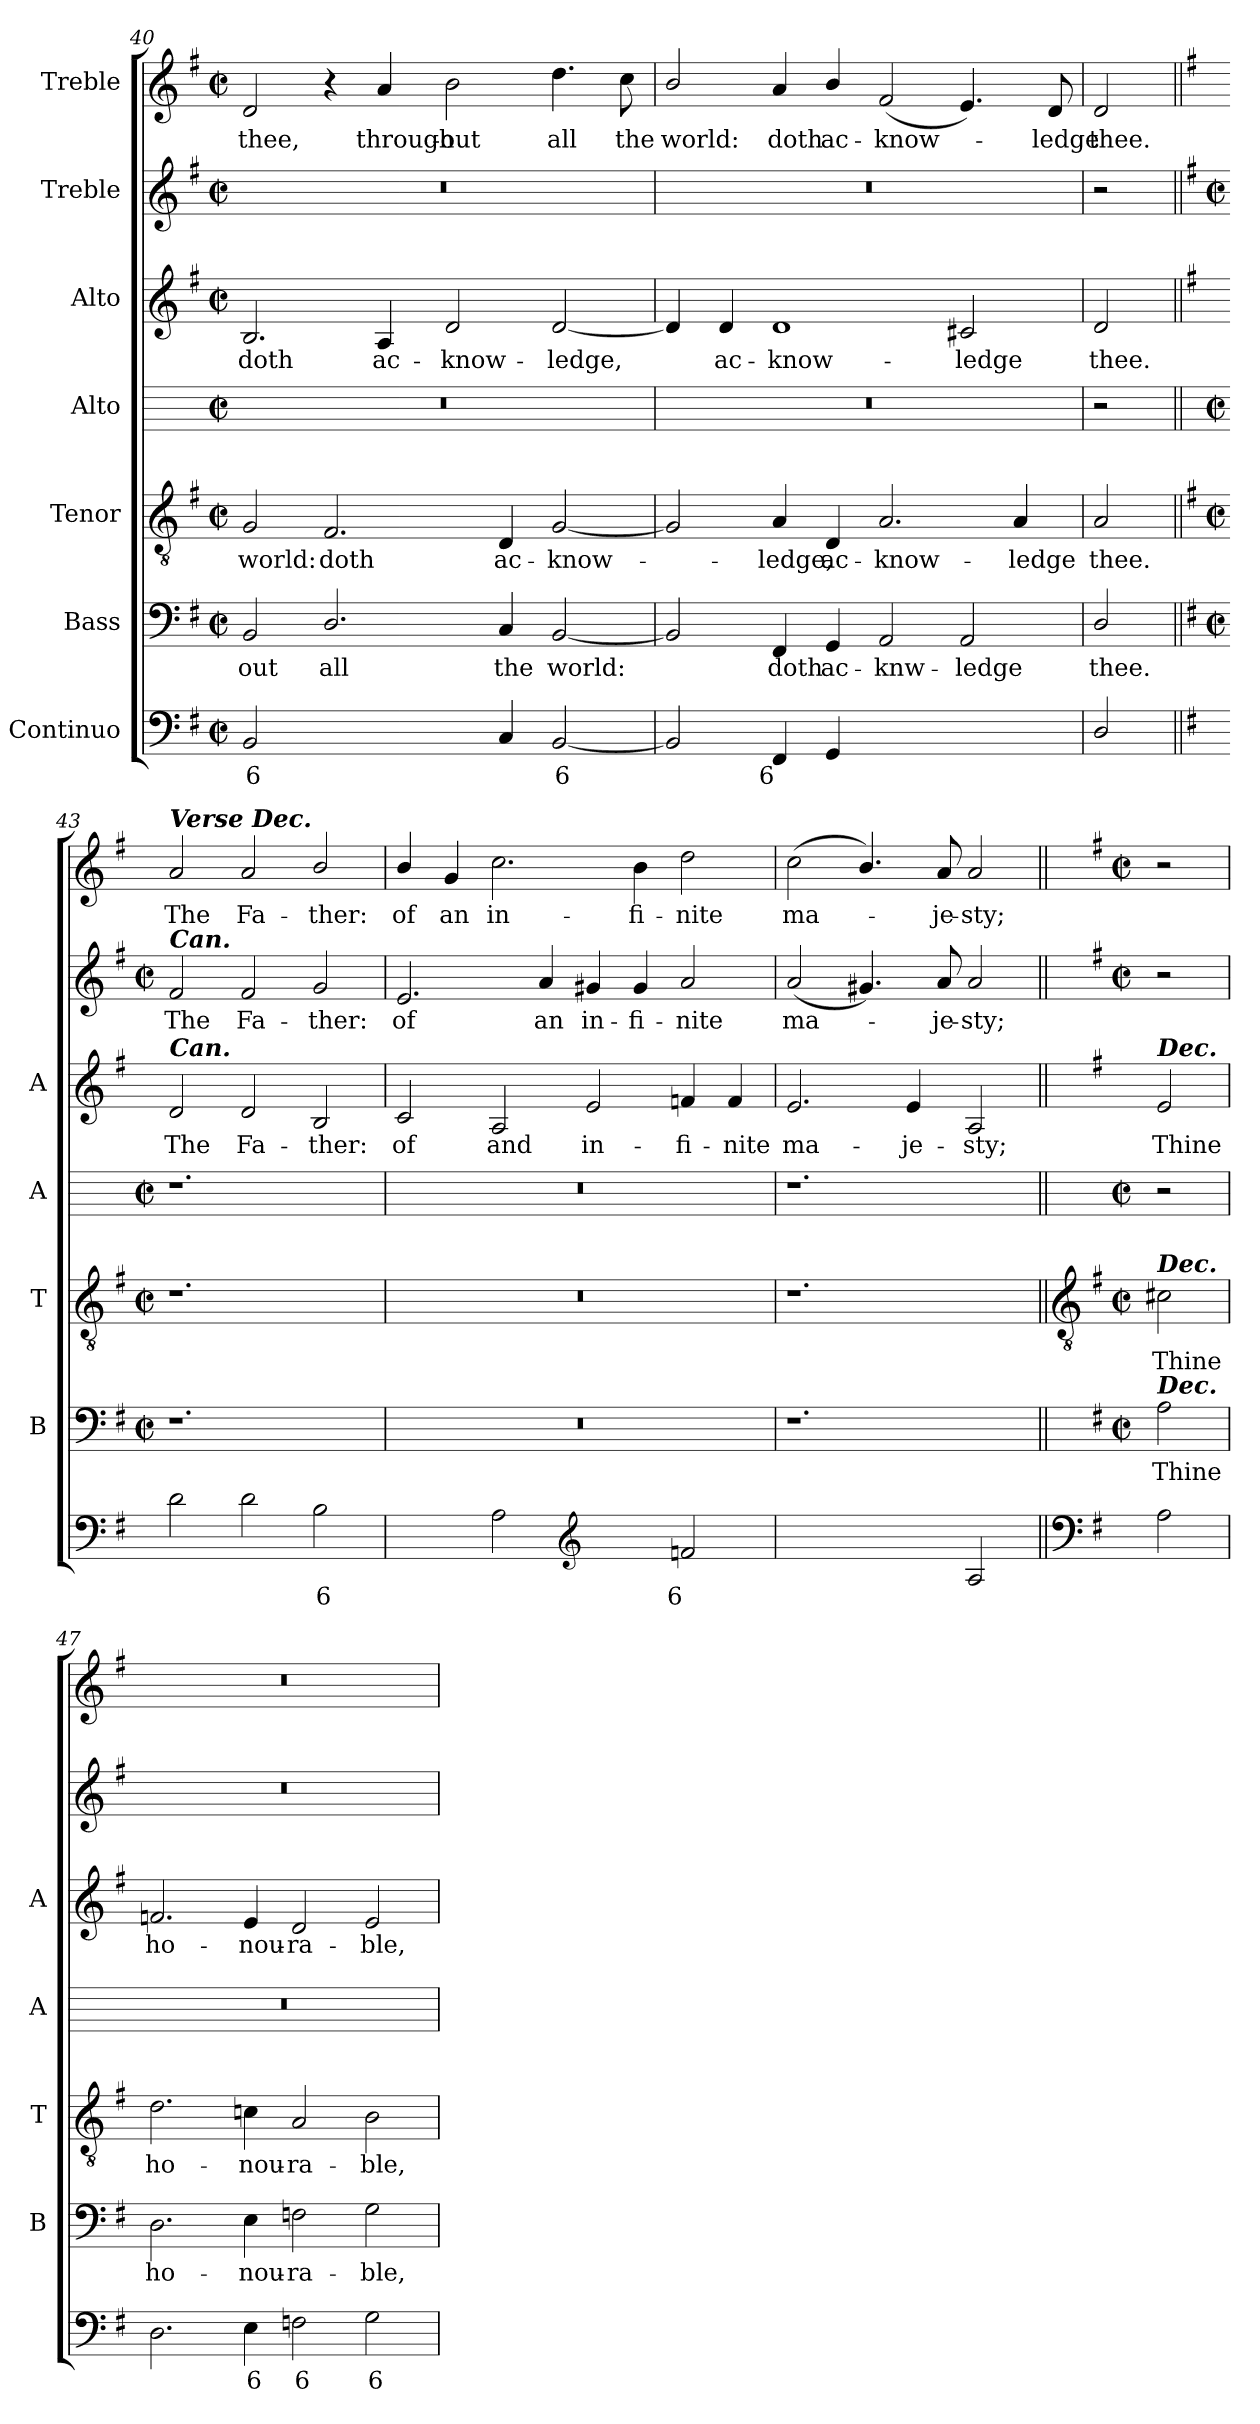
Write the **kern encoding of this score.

**kern	**text	**text	**kern	**text	**kern	**text	**kern	**kern	**text	**kern	**text	**kern	**text
*part7	*part7	*part7	*part6	*part6	*part5	*part5	*part4	*part3	*part3	*part2	*part2	*part1	*part1
*staff7	*staff7	*staff7	*staff6	*staff6	*staff5	*staff5	*staff4	*staff3	*staff3	*staff2	*staff2	*staff1	*staff1
*I"Continuo	*	*	*I"Bass	*	*I"Tenor	*	*I"Alto	*I"Alto	*	*I"Treble	*	*I"Treble	*
*	*	*	*I'B	*	*I'T	*	*I'A	*I'A	*	*	*	*	*
!!LO:LB:g=z
*clefF4	*	*	*clefF4	*	*clefGv2	*	*	*clefG2	*	*clefG2	*	*clefG2	*
*k[f#]	*	*	*k[f#]	*	*k[f#]	*	*	*k[f#]	*	*k[f#]	*	*k[f#]	*
*G:	*	*	*G:	*	*G:	*	*	*G:	*	*G:	*	*G:	*
*M4/2	*	*	*M4/2	*	*M4/2	*	*M4/2	*M4/2	*	*M4/2	*	*M4/2	*
*met(c|)	*	*	*met(c|)	*	*met(c|)	*	*met(c|)	*met(c|)	*	*met(c|)	*	*met(c|)	*
=40	=40	=40	=40	=40	=40	=40	=40	=40	=40	=40	=40	=40	=40
!	!LO:LY:b	!	!	!LO:LY:b	!	!LO:LY:b	!	!	!LO:LY:b	!	!	!	!LO:LY:b
2BB	6	.	2BB	-out	2G	world:	0r	2.B	doth	0r	.	2d	thee,
!	!LO:LY:b	!LO:LY:b	!	!LO:LY:b	!	!LO:LY:b	!	!	!	!	!	!	!
[4D/yy	6	3	2.D/	all	2.F#	doth	.	.	.	.	.	4r	.
!	!LO:LY:b	!	!	!	!	!	!	!	!LO:LY:b	!	!	!	!LO:LY:b
4Dyy_	5	.	.	.	.	.	.	4A	ac-	.	.	4a	through-
!	!LO:LY:b	!	!	!	!	!	!	!	!LO:LY:b	!	!	!	!LO:LY:b
4Dyy]	6	.	.	.	.	.	.	2d	-know-	.	.	2b	-out
!	!	!	!	!LO:LY:b	!	!LO:LY:b	!	!	!	!	!	!	!
4C	.	.	4C	the	4D	ac-	.	.	.	.	.	.	.
!	!LO:LY:b	!	!	!LO:LY:b	!	!LO:LY:b	!	!	!LO:LY:b	!	!	!	!LO:LY:b
[2BB	6	.	[2BB	world:	[2G	-know-	.	[2d	-ledge,	.	.	4.dd	all
!	!	!	!	!	!	!	!	!	!	!	!	!	!LO:LY:b
.	.	.	.	.	.	.	.	.	.	.	.	8cc	the
=41	=41	=41	=41	=41	=41	=41	=41	=41	=41	=41	=41	=41	=41
!	!	!	!	!	!	!	!	!	!	!	!	!	!LO:LY:b
2BB]	.	.	2BB]	.	2G]	.	0r	4d]	.	0r	.	2b/	world:
!	!	!	!	!	!	!	!	!	!LO:LY:b	!	!	!	!
.	.	.	.	.	.	.	.	4d	ac-	.	.	.	.
!	!LO:LY:b	!	!	!LO:LY:b	!	!LO:LY:b	!	!	!LO:LY:b	!	!	!	!LO:LY:b
4FF#	6	.	4FF#	doth	4A	ledge,	.	1d	-know-	.	.	4a	doth
!	!	!	!	!LO:LY:b	!	!LO:LY:b	!	!	!	!	!	!	!LO:LY:b
4GG	.	.	4GG	ac-	4D	ac-	.	.	.	.	.	4b/	ac-
!	!LO:LY:b	!LO:LY:b	!	!LO:LY:b	!	!LO:LY:b	!	!	!	!	!	!	!LO:LY:b
[2AAyy	6	4	2AA	-knw-	2.A	-know-	.	.	.	.	.	(<2f#	-know-
!	!LO:LY:b	!LO:LY:b	!	!LO:LY:b	!	!	!	!	!LO:LY:b	!	!	!	!
2AAyy]	5	3	2AA	-ledge	.	.	.	2c#X	-ledge	.	.	4.e)	.
!	!	!	!	!	!	!LO:LY:b	!	!	!	!	!	!	!
.	.	.	.	.	4A	-ledge	.	.	.	.	.	.	.
!	!	!	!	!	!	!	!	!	!	!	!	!	!LO:LY:b
.	.	.	.	.	.	.	.	.	.	.	.	8d	ledge
=42	=42	=42	=42	=42	=42	=42	=42	=42	=42	=42	=42	=42	=42
!	!	!	!	!LO:LY:b	!	!LO:LY:b	!	!	!LO:LY:b	!	!	!	!LO:LY:b
2D/	.	.	2D/	thee.	2A	thee.	2r	2d	thee.	2r	.	2d	thee.
!!LO:LB:g=z
=43||	=43||	=43||	=43||	=43||	=43||	=43||	=43||	=43||	=43||	=43||	=43||	=43||	=43||
*	*	*	*	*	*	*	*	*	*	*k[f#]	*	*	*
*	*	*	*	*	*	*	*	*	*	*G:	*	*	*
*	*	*	*M4/2	*	*M4/2	*	*M4/2	*	*	*M4/2	*	*	*
*	*	*	*met(c|)	*	*met(c|)	*	*met(c|)	*	*	*met(c|)	*	*	*
!	!	!	!	!	!	!	!	!	!	!	!	!LO:TX:a:Bi:t=Verse Dec.	!
!	!	!	!	!	!	!	!	!	!	!LO:TX:a:Bi:t=Can.	!	!	!
!	!	!	!	!	!	!	!	!LO:TX:a:Bi:t=Can.	!	!	!	!	!
!	!	!	!	!	!	!	!	!	!LO:LY:b	!	!LO:LY:b	!	!LO:LY:b
2d	.	.	1.r	.	1.r	.	1.r	2d	The	2f#	The	2a	The
!	!	!	!	!	!	!	!	!	!LO:LY:b	!	!LO:LY:b	!	!LO:LY:b
2d	.	.	.	.	.	.	.	2d	Fa-	2f#	Fa-	2a	Fa-
!	!LO:LY:b	!	!	!	!	!	!	!	!LO:LY:b	!	!LO:LY:b	!	!LO:LY:b
2B	6	.	.	.	.	.	.	2B	-ther:	2g	-ther:	2b/	-ther:
=44	=44	=44	=44	=44	=44	=44	=44	=44	=44	=44	=44	=44	=44
!	!LO:LY:b	!	!	!	!	!	!	!	!LO:LY:b	!	!LO:LY:b	!	!LO:LY:b
[4cyy	7	.	0r	.	0r	.	0r	2c	of	2.e	of	4b/	of
!	!LO:LY:b	!	!	!	!	!	!	!	!	!	!	!	!LO:LY:b
4cyy]	5	.	.	.	.	.	.	.	.	.	.	4g	an
!	!	!	!	!	!	!	!	!	!LO:LY:b	!	!	!	!LO:LY:b
2A	.	.	.	.	.	.	.	2A	and	.	.	2.cc	in-
!	!	!	!	!	!	!	!	!	!	!	!LO:LY:b	!	!
.	.	.	.	.	.	.	.	.	.	4a	an	.	.
*clefG2	*	*	*	*	*	*	*	*	*	*	*	*	*
!	!LO:LY:b	!LO:LY:b	!	!	!	!	!	!	!LO:LY:b	!	!LO:LY:b	!	!
[4eyy	6	3	.	.	.	.	.	2e	in-	4g#X	in-	.	.
!	!LO:LY:b	!	!	!	!	!	!	!	!	!	!LO:LY:b	!	!LO:LY:b
4eyy]	5	.	.	.	.	.	.	.	.	4g#	-fi-	4b	-fi-
!	!LO:LY:b	!	!	!	!	!	!	!	!LO:LY:b	!	!LO:LY:b	!	!LO:LY:b
2fn	6	.	.	.	.	.	.	4fn	-fi-	2a	-nite	2dd	-nite
!	!	!	!	!	!	!	!	!	!LO:LY:b	!	!	!	!
.	.	.	.	.	.	.	.	4f	-nite	.	.	.	.
=45	=45	=45	=45	=45	=45	=45	=45	=45	=45	=45	=45	=45	=45
!	!LO:LY:b	!LO:LY:b	!	!	!	!	!	!	!LO:LY:b	!	!LO:LY:b	!	!LO:LY:b
[2eyy	6	4	1.r	.	1.r	.	1.r	2.e	ma-	(<2a	ma-	(<2cc	ma-
!	!LO:LY:b	!LO:LY:b	!	!	!	!	!	!	!	!	!	!	!
2eyy]	5	3	.	.	.	.	.	.	.	4.g#X)	.	4.b/)	.
!	!	!	!	!	!	!	!	!	!LO:LY:b	!	!	!	!
.	.	.	.	.	.	.	.	4e	-je-	.	.	.	.
!	!	!	!	!	!	!	!	!	!	!	!LO:LY:b	!	!LO:LY:b
.	.	.	.	.	.	.	.	.	.	8a	je-	8a	je-
!	!	!	!	!	!	!	!	!	!LO:LY:b	!	!LO:LY:b	!	!LO:LY:b
2A	.	.	.	.	.	.	.	2A	-sty;	2a	-sty;	2a	-sty;
!!LO:LB:g=z
=46||	=46||	=46||	=46||	=46||	=46||	=46||	=46||	=46||	=46||	=46||	=46||	=46||	=46||
*clefF4	*	*	*	*	*clefGv2	*	*	*	*	*	*	*	*
*	*	*	*k[f#]	*	*k[f#]	*	*	*	*	*	*	*	*
*	*	*	*G:	*	*G:	*	*	*	*	*	*	*	*
*	*	*	*M4/2	*	*M4/2	*	*M4/2	*	*	*M4/2	*	*M4/2	*
*	*	*	*met(c|)	*	*met(c|)	*	*met(c|)	*	*	*met(c|)	*	*met(c|)	*
!	!	!	!	!	!	!	!	!LO:TX:a:Bi:t=Dec.	!	!	!	!	!
!	!	!	!	!	!LO:TX:a:Bi:t=Dec.	!	!	!	!	!	!	!	!
!	!	!	!LO:TX:a:Bi:t=Dec.	!	!	!	!	!	!	!	!	!	!
!	!	!	!	!LO:LY:b	!	!LO:LY:b	!	!	!LO:LY:b	!	!	!	!
2A	.	.	2A	Thine	2c#X	Thine	2r	2e	Thine	2r	.	2r	.
=47	=47	=47	=47	=47	=47	=47	=47	=47	=47	=47	=47	=47	=47
!	!	!	!	!LO:LY:b	!	!LO:LY:b	!	!	!LO:LY:b	!	!	!	!
2.D	.	.	2.D	ho-	2.d	ho-	0r	2.fn	ho-	0r	.	0r	.
!	!LO:LY:b	!	!	!LO:LY:b	!	!LO:LY:b	!	!	!LO:LY:b	!	!	!	!
4E	6	.	4E	-nou-	4cn	-nou-	.	4e	-nou-	.	.	.	.
!	!LO:LY:b	!	!	!LO:LY:b	!	!LO:LY:b	!	!	!LO:LY:b	!	!	!	!
2Fn	6	.	2Fn	-ra-	2A	-ra-	.	2d	-ra-	.	.	.	.
!	!LO:LY:b	!	!	!LO:LY:b	!	!LO:LY:b	!	!	!LO:LY:b	!	!	!	!
2G	6	.	2G	-ble,	2B	-ble,	.	2e	-ble,	.	.	.	.
=	=	=	=	=	=	=	=	=	=	=	=	=	=
*-	*-	*-	*-	*-	*-	*-	*-	*-	*-	*-	*-	*-	*-
